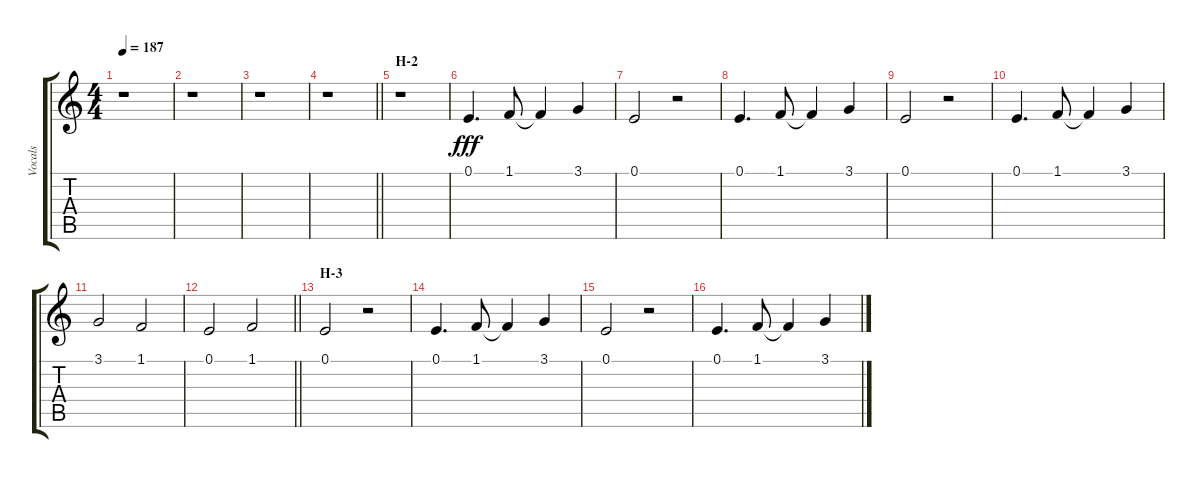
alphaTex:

\track ("Vocals" "Vocals") {instrument voiceoohs}
\staff {score tabs}
\tuning (E4 B3 G3 D3 A2 E2) {hide}
\ts (4 4)
\tempo 187
\clef g2
\ks c
r.1{dy f} |
r.1 |
r.1 |
\barLineRight lightlight
r.1 |
\section ("" "H-2")
r.1 |
0.1.4{d dy fff} 1.1.8 1.1{t}.4 3.1.4 |
0.1.2 r.2 |
0.1.4{d} 1.1.8 1.1{t}.4 3.1.4 |
0.1.2 r.2 |
0.1.4{d} 1.1.8 1.1{t}.4 3.1.4 |
3.1.2 1.1.2 |
\barLineRight lightlight
0.1.2 1.1.2 |
\section ("" "H-3")
0.1.2 r.2 |
0.1.4{d} 1.1.8 1.1{t}.4 3.1.4 |
0.1.2 r.2 |
0.1.4{d} 1.1.8 1.1{t}.4 3.1.4
